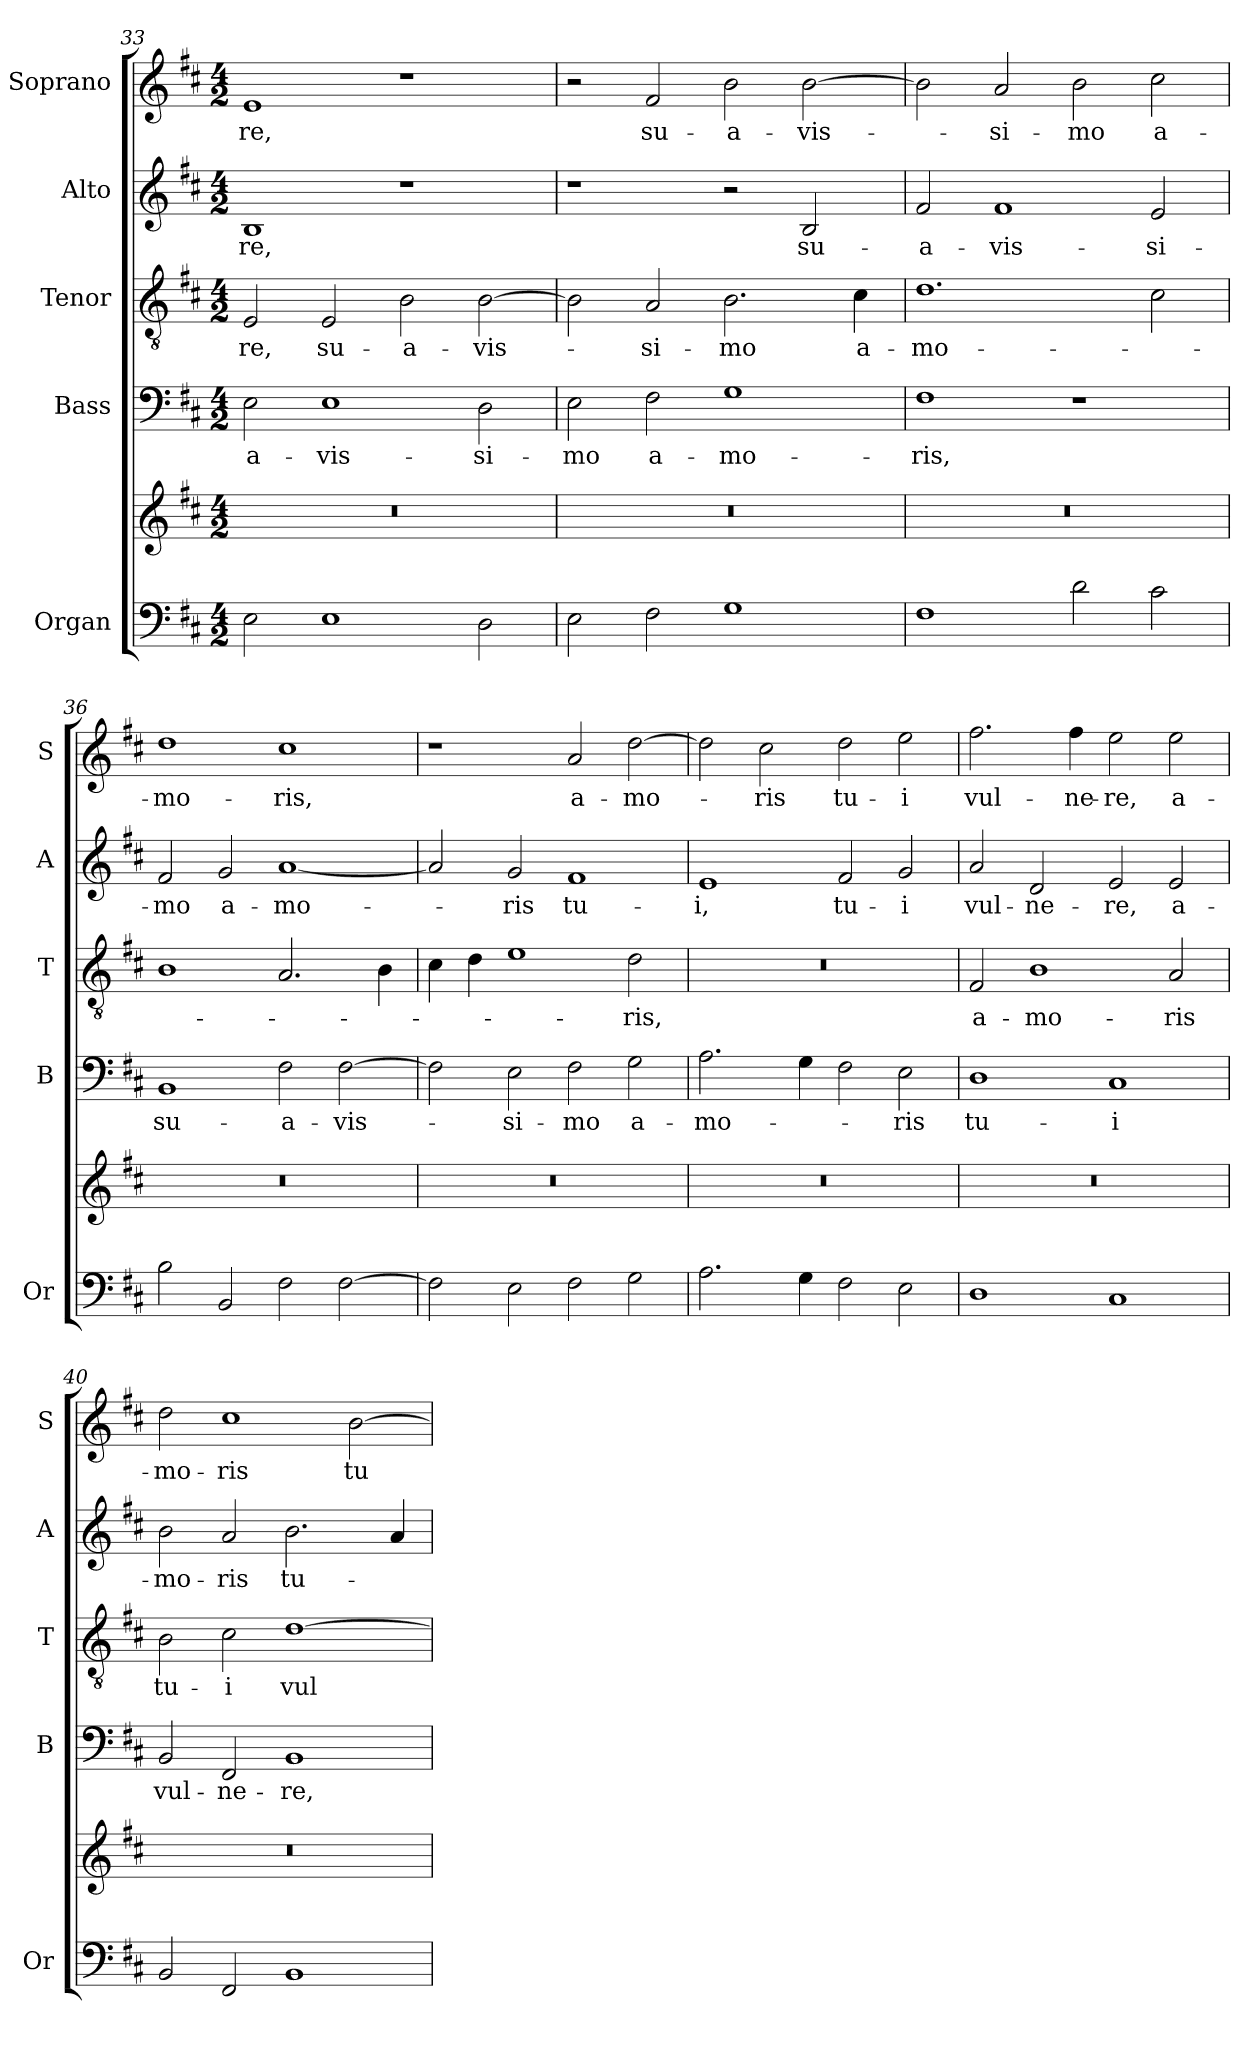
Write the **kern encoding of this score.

**kern	**kern	**kern	**text	**kern	**text	**kern	**text	**kern	**text
*part5	*part5	*part4	*part4	*part3	*part3	*part2	*part2	*part1	*part1
*staff6	*staff5	*staff4	*staff4	*staff3	*staff3	*staff2	*staff2	*staff1	*staff1
*I"Organ	*	*I"Bass	*	*I"Tenor	*	*I"Alto	*	*I"Soprano	*
*I'Or	*	*I'B	*	*I'T	*	*I'A	*	*I'S	*
*clefF4	*clefG2	*clefF4	*	*clefGv2	*	*clefG2	*	*clefG2	*
*k[f#c#]	*k[f#c#]	*k[f#c#]	*	*k[f#c#]	*	*k[f#c#]	*	*k[f#c#]	*
*D:	*D:	*D:	*	*D:	*	*D:	*	*D:	*
*M4/2	*M4/2	*M4/2	*	*M4/2	*	*M4/2	*	*M4/2	*
=33	=33	=33	=33	=33	=33	=33	=33	=33	=33
!	!	!	!LO:LY:b	!	!LO:LY:b	!	!LO:LY:b	!	!LO:LY:b
2E\	0r	2E\	-a-	2E/	-re,	1B	-re,	1e	-re,
!	!	!	!LO:LY:b	!	!LO:LY:b	!	!	!	!
1E	.	1E	-vis-	2E/	su-	.	.	.	.
!	!	!	!	!	!LO:LY:b	!	!	!	!
.	.	.	.	2B\	-a-	1r	.	1r	.
!	!	!	!LO:LY:b	!	!LO:LY:b	!	!	!	!
2D\	.	2D\	-si-	[2B\	-vis-	.	.	.	.
=34	=34	=34	=34	=34	=34	=34	=34	=34	=34
!	!	!	!LO:LY:b	!	!	!	!	!	!
2E\	0r	2E\	-mo	2B\]	.	1r	.	2r	.
!	!	!	!LO:LY:b	!	!LO:LY:b	!	!	!	!LO:LY:b
2F#\	.	2F#\	a-	2A/	-si-	.	.	2f#/	su-
!	!	!	!LO:LY:b	!	!LO:LY:b	!	!	!	!LO:LY:b
1G	.	1G	-mo-	2.B\	-mo	2r	.	2b\	-a-
!	!	!	!	!	!	!	!LO:LY:b	!	!LO:LY:b
.	.	.	.	.	.	2B/	su-	[2b\	-vis-
!	!	!	!	!	!LO:LY:b	!	!	!	!
.	.	.	.	4c#\	a-	.	.	.	.
=35	=35	=35	=35	=35	=35	=35	=35	=35	=35
!	!	!	!LO:LY:b	!	!LO:LY:b	!	!LO:LY:b	!	!
1F#	0r	1F#	-ris,	1.d	-mo-	2f#/	-a-	2b\]	.
!	!	!	!	!	!	!	!LO:LY:b	!	!LO:LY:b
.	.	.	.	.	.	1f#	-vis-	2a/	-si-
!	!	!	!	!	!	!	!	!	!LO:LY:b
2d\	.	1r	.	.	.	.	.	2b\	-mo
!	!	!	!	!	!	!	!LO:LY:b	!	!LO:LY:b
2c#\	.	.	.	2c#\	.	2e/	-si-	2cc#\	a-
=36	=36	=36	=36	=36	=36	=36	=36	=36	=36
!	!	!	!LO:LY:b	!	!	!	!LO:LY:b	!	!LO:LY:b
2B\	0r	1BB	su-	1B	.	2f#/	-mo	1dd	-mo-
!	!	!	!	!	!	!	!LO:LY:b	!	!
2BB/	.	.	.	.	.	2g/	a-	.	.
!	!	!	!LO:LY:b	!	!	!	!LO:LY:b	!	!LO:LY:b
2F#\	.	2F#\	-a-	2.A/	.	[1a	-mo-	1cc#	-ris,
!	!	!	!LO:LY:b	!	!	!	!	!	!
[2F#\	.	[2F#\	-vis-	.	.	.	.	.	.
.	.	.	.	4B\	.	.	.	.	.
!!LO:LB:g=z
=37	=37	=37	=37	=37	=37	=37	=37	=37	=37
2F#\]	0r	2F#\]	.	4c#\	.	2a/]	.	1r	.
.	.	.	.	4d\	.	.	.	.	.
!	!	!	!LO:LY:b	!	!	!	!LO:LY:b	!	!
2E\	.	2E\	-si-	1e	.	2g/	-ris	.	.
!	!	!	!LO:LY:b	!	!	!	!LO:LY:b	!	!LO:LY:b
2F#\	.	2F#\	-mo	.	.	1f#	tu-	2a/	a-
!	!	!	!LO:LY:b	!	!LO:LY:b	!	!	!	!LO:LY:b
2G\	.	2G\	a-	2d\	-ris,	.	.	[2dd\	-mo-
=38	=38	=38	=38	=38	=38	=38	=38	=38	=38
!	!	!	!LO:LY:b	!	!	!	!LO:LY:b	!	!
2.A\	0r	2.A\	-mo-	0r	.	1e	-i,	2dd\]	.
!	!	!	!	!	!	!	!	!	!LO:LY:b
.	.	.	.	.	.	.	.	2cc#\	-ris
4G\	.	4G\	.	.	.	.	.	.	.
!	!	!	!	!	!	!	!LO:LY:b	!	!LO:LY:b
2F#\	.	2F#\	.	.	.	2f#/	tu-	2dd\	tu-
!	!	!	!LO:LY:b	!	!	!	!LO:LY:b	!	!LO:LY:b
2E\	.	2E\	-ris	.	.	2g/	-i	2ee\	-i
=39	=39	=39	=39	=39	=39	=39	=39	=39	=39
!	!	!	!LO:LY:b	!	!LO:LY:b	!	!LO:LY:b	!	!LO:LY:b
1D	0r	1D	tu-	2F#/	a-	2a/	vul-	2.ff#\	vul-
!	!	!	!	!	!LO:LY:b	!	!LO:LY:b	!	!
.	.	.	.	1B	-mo-	2d/	-ne-	.	.
!	!	!	!	!	!	!	!	!	!LO:LY:b
.	.	.	.	.	.	.	.	4ff#\	-ne-
!	!	!	!LO:LY:b	!	!	!	!LO:LY:b	!	!LO:LY:b
1C#	.	1C#	-i	.	.	2e/	-re,	2ee\	-re,
!	!	!	!	!	!LO:LY:b	!	!LO:LY:b	!	!LO:LY:b
.	.	.	.	2A/	-ris	2e/	a-	2ee\	a-
=40	=40	=40	=40	=40	=40	=40	=40	=40	=40
!	!	!	!LO:LY:b	!	!LO:LY:b	!	!LO:LY:b	!	!LO:LY:b
2BB/	0r	2BB/	vul-	2B\	tu-	2b\	-mo-	2dd\	-mo-
!	!	!	!LO:LY:b	!	!LO:LY:b	!	!LO:LY:b	!	!LO:LY:b
2FF#/	.	2FF#/	-ne-	2c#\	-i	2a/	-ris	1cc#	-ris
!	!	!	!LO:LY:b	!	!LO:LY:b	!	!LO:LY:b	!	!
1BB	.	1BB	-re,	[1d	vul-	2.b\	tu-	.	.
!	!	!	!	!	!	!	!	!	!LO:LY:b
.	.	.	.	.	.	.	.	[2b\	tu-
.	.	.	.	.	.	4a/	.	.	.
=	=	=	=	=	=	=	=	=	=
*-	*-	*-	*-	*-	*-	*-	*-	*-	*-
